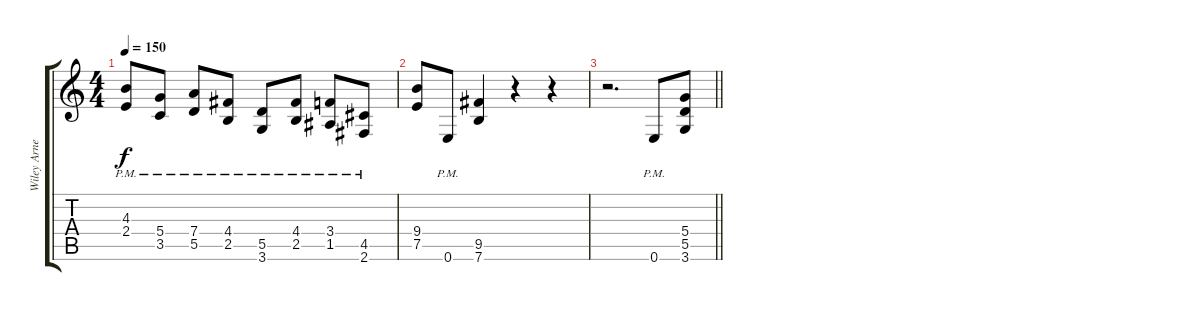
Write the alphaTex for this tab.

\track ("Wiley Arnett" "Wiley Arne") {instrument overdrivenguitar}
\staff {score tabs}
\tuning (E4 B3 G3 D3 A2 E2) {hide}
\ts (4 4)
\tempo 150
\clef g2
\ks c
(4.3{pm} 2.4{pm}).8{dy f} (5.4{pm} 3.5{pm}).8 (7.4{pm} 5.5{pm}).8 (4.4{pm} 2.5{pm}).8 (5.5{pm} 3.6{pm}).8 (4.4{pm} 2.5{pm}).8 (3.4{pm} 1.5{pm}).8 (4.5{pm} 2.6{pm}).8 |
(9.4 7.5).8 0.6{pm}.8 (9.5 7.6).4 r.4 r.4 |
\barLineRight lightlight
r.2{d} 0.6{pm}.8 (5.4 5.5 3.6).8
